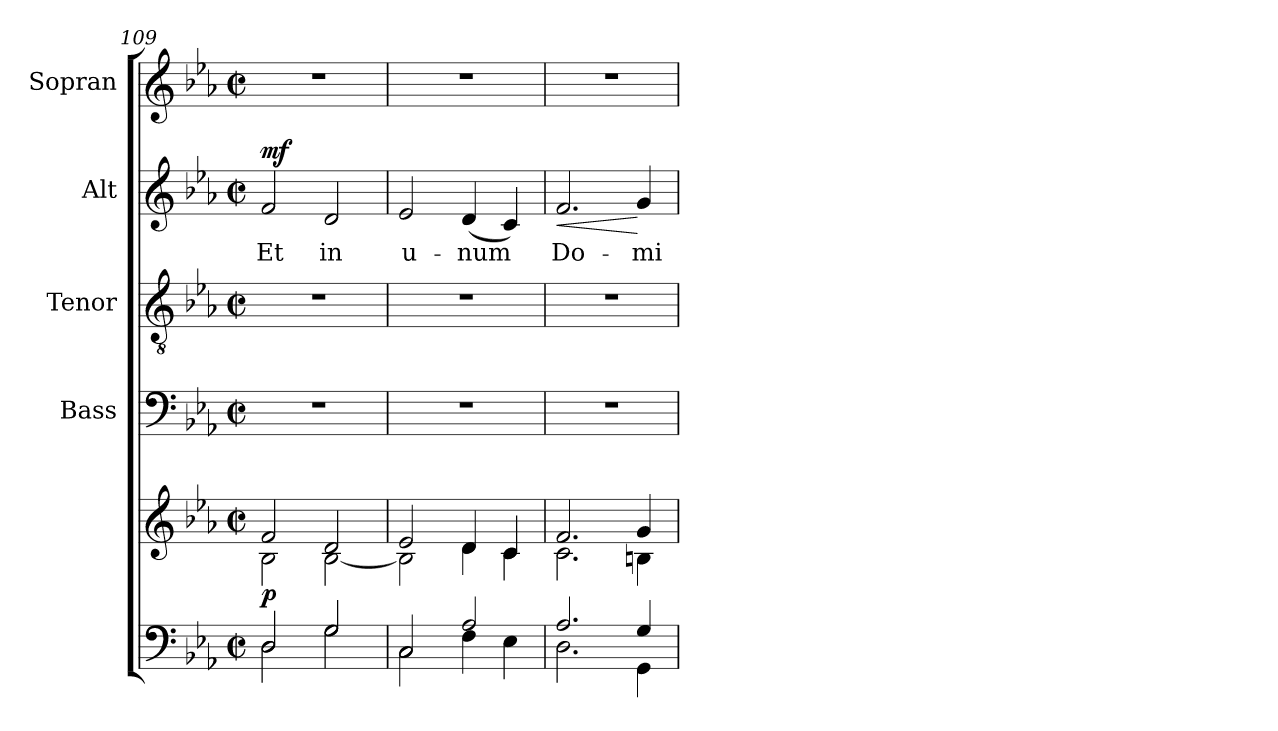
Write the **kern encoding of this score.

**kern	**kern	**dynam	**kern	**kern	**kern	**text	**dynam	**kern
*part5	*part5	*part5	*part4	*part3	*part2	*part2	*part2	*part1
*staff6	*staff5	*staff5/6	*staff4	*staff3	*staff2	*staff2	*staff2	*staff1
*	*	*	*I"Bass	*I"Tenor	*I"Alt	*	*	*I"Sopran
*	*	*	*I'B.	*I'T.	*I'A.	*	*	*I'S.
*clefF4	*clefG2	*	*clefF4	*clefGv2	*clefG2	*	*	*clefG2
*k[b-e-a-]	*k[b-e-a-]	*	*k[b-e-a-]	*k[b-e-a-]	*k[b-e-a-]	*	*	*k[b-e-a-]
*E-:	*E-:	*	*E-:	*E-:	*E-:	*	*	*E-:
*M2/2	*M2/2	*	*M2/2	*M2/2	*M2/2	*	*	*M2/2
*met(c|)	*met(c|)	*	*met(c|)	*met(c|)	*met(c|)	*	*	*met(c|)
=109	=109	=109	=109	=109	=109	=109	=109	=109
*^	*^	*	*	*	*	*	*	*
!	!	!	!	!LO:DY:b	!	!	!	!LO:LY:b	!LO:DY:a	!
2D/	2D\	2f/	2B-\	p	1r	1r	2f/	Et	mf	1r
!	!	!	!	!	!	!	!	!LO:LY:b	!	!
2G/	2G\	2d/	[<2B-\	.	.	.	2d/	in	.	.
=110	=110	=110	=110	=110	=110	=110	=110	=110	=110	=110
!	!	!	!	!	!	!	!	!LO:LY:b	!	!
2C/	2C\	2e-/	2B-\]	.	1r	1r	2e-/	u-	.	1r
!	!	!	!	!	!	!	!	!LO:LY:b	!	!
2A-/	4F\	4d/	4d\	.	.	.	(<4d/	-num	.	.
.	4E-\	4c/	4c\	.	.	.	4c/)	.	.	.
!!LO:PB:g=z
=111	=111	=111	=111	=111	=111	=111	=111	=111	=111	=111
!	!	!	!	!	!	!	!	!LO:LY:b	!LO:HP:b	!
2.A-/	2.D\	2.f/	2.c\	.	1r	1r	2.f/	Do-	<	1r
!	!	!	!	!	!	!	!	!LO:LY:b	!	!
4G/	4GG\	4g/	4Bn\	.	.	.	4g/	-mi-	[	.
*v	*v	*	*	*	*	*	*	*	*	*
*	*v	*v	*	*	*	*	*	*	*
=	=	=	=	=	=	=	=	=
*-	*-	*-	*-	*-	*-	*-	*-	*-
